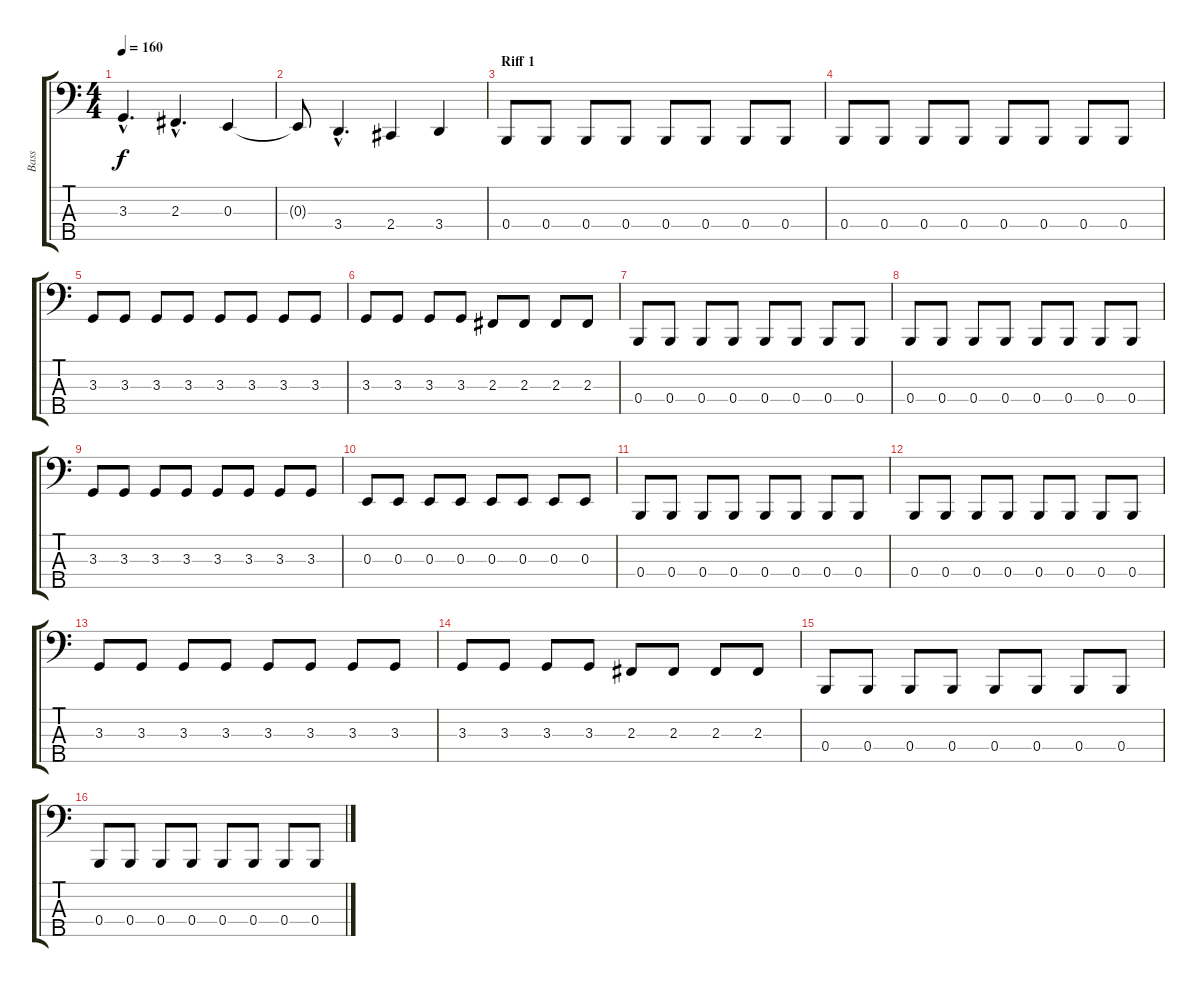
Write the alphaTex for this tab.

\track ("Bass" "Bass") {instrument electricbasspick}
\staff {score tabs}
\tuning (D2 A1 E1 B0 Gb0) {hide}
\ts (4 4)
\tempo 160
\clef f4
\ks c
3.3{hac}.4{d dy f} 2.3{hac}.4{d} 0.3.4 |
0.3{t}.8 3.4{hac}.4{d} 2.4.4 3.4.4 |
\section ("" "Riff 1")
0.4.8 0.4.8 0.4.8 0.4.8 0.4.8 0.4.8 0.4.8 0.4.8 |
0.4.8 0.4.8 0.4.8 0.4.8 0.4.8 0.4.8 0.4.8 0.4.8 |
3.3.8 3.3.8 3.3.8 3.3.8 3.3.8 3.3.8 3.3.8 3.3.8 |
3.3.8 3.3.8 3.3.8 3.3.8 2.3.8 2.3.8 2.3.8 2.3.8 |
0.4.8 0.4.8 0.4.8 0.4.8 0.4.8 0.4.8 0.4.8 0.4.8 |
0.4.8 0.4.8 0.4.8 0.4.8 0.4.8 0.4.8 0.4.8 0.4.8 |
3.3.8 3.3.8 3.3.8 3.3.8 3.3.8 3.3.8 3.3.8 3.3.8 |
0.3.8 0.3.8 0.3.8 0.3.8 0.3.8 0.3.8 0.3.8 0.3.8 |
0.4.8 0.4.8 0.4.8 0.4.8 0.4.8 0.4.8 0.4.8 0.4.8 |
0.4.8 0.4.8 0.4.8 0.4.8 0.4.8 0.4.8 0.4.8 0.4.8 |
3.3.8 3.3.8 3.3.8 3.3.8 3.3.8 3.3.8 3.3.8 3.3.8 |
3.3.8 3.3.8 3.3.8 3.3.8 2.3.8 2.3.8 2.3.8 2.3.8 |
0.4.8 0.4.8 0.4.8 0.4.8 0.4.8 0.4.8 0.4.8 0.4.8 |
0.4.8 0.4.8 0.4.8 0.4.8 0.4.8 0.4.8 0.4.8 0.4.8
